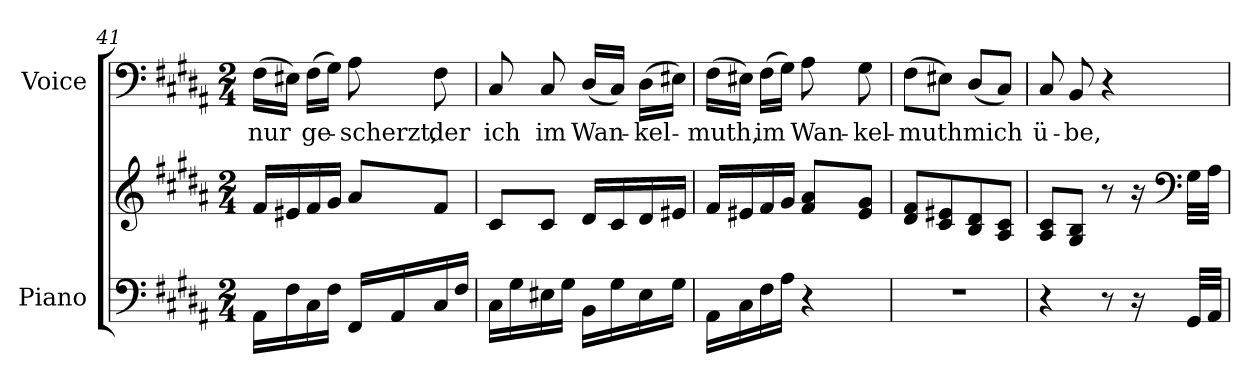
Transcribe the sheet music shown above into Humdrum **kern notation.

**kern	**kern	**kern	**text
*part2	*part2	*part1	*part1
*staff3	*staff2	*staff1	*staff1
*I"Piano	*	*I"Voice	*
*I'Pno.	*	*I'Voice	*
*clefF4	*clefG2	*clefF4	*
*k[f#c#g#d#a#]	*k[f#c#g#d#a#]	*k[f#c#g#d#a#]	*
*B:	*B:	*B:	*
*M2/4	*M2/4	*M2/4	*
=41	=41	=41	=41
!	!	!	!LO:LY:b:color=#000000
16AA#i\LL	16f#i/LL	(16F#i\LL	nur
16F#i\	16e#Xi/	16E#Xi\JJ)	.
!	!	!	!LO:LY:b:color=#000000
16C#i\	16f#i/	(16F#i\LL	ge-
16F#i\JJ	16g#i/JJ	16G#i\JJ)	.
!	!	!	!LO:LY:b:color=#000000
16FF#i/LL	8a#i/L	8A#i\	-scherzt,
16AA#i/	.	.	.
!	!	!	!LO:LY:b:color=#000000
16C#i/	8f#i/J	8F#i\	der
16F#i/JJ	.	.	.
!!LO:LB:g=z
=42	=42	=42	=42
!	!	!	!LO:LY:b:color=#000000
16C#i\LL	8c#i/L	8C#i/	ich
16G#i\	.	.	.
!	!	!	!LO:LY:b:color=#000000
16E#Xi\	8c#i/J	8C#i/	im
16G#i\JJ	.	.	.
!	!	!	!LO:LY:b:color=#000000
16BBi\LL	16d#i/LL	(16D#i/LL	Wan-
16G#i\	16c#i/	16C#i/JJ)	.
!	!	!	!LO:LY:b:color=#000000
16E#i\	16d#i/	(16D#i\LL	-kel-
16G#i\JJ	16e#Xi/JJ	16E#Xi\JJ)	.
=43	=43	=43	=43
!	!	!	!LO:LY:b:color=#000000
16AA#i\LL	16f#i/LL	(16F#i\LL	-muth,
16C#i\	16e#Xi/	16E#Xi\JJ)	.
!	!	!	!LO:LY:b:color=#000000
16F#i\	16f#i/	(16F#i\LL	im
16A#i\JJ	16g#i/JJ	16G#i\JJ)	.
!	!	!	!LO:LY:b:color=#000000
4r	8f#i/ 8a#iL	8A#i\	Wan-
!	!	!	!LO:LY:b:color=#000000
.	8e#i/ 8g#iJ	8G#i\	-kel-
=44	=44	=44	=44
!LO:N:vis=1	!	!	!
!	!	!	!LO:LY:b:color=#000000
2r	8d#i/ 8f#iL	(8F#i\L	-muth
.	8c#i/ 8e#Xi	8E#Xi\J)	.
!	!	!	!LO:LY:b:color=#000000
.	8Bi/ 8d#i	(8D#i/L	mich
.	8A#i/ 8c#iJ	8C#i/J)	.
=45	=45	=45	=45
!	!	!	!LO:LY:b:color=#000000
4r	8A#i/ 8c#iL	8C#i/	ü-
!	!	!	!LO:LY:b:color=#000000
.	8G#i/ 8BiJ	8BBi/	-be,
8r	8r	4r	.
16r	16r	.	.
*	*clefF4	*	*
32GG#i/LLL	32G#i\LLL	.	.
32AA#i/JJJ	32A#i\JJJ	.	.
=	=	=	=
*-	*-	*-	*-
